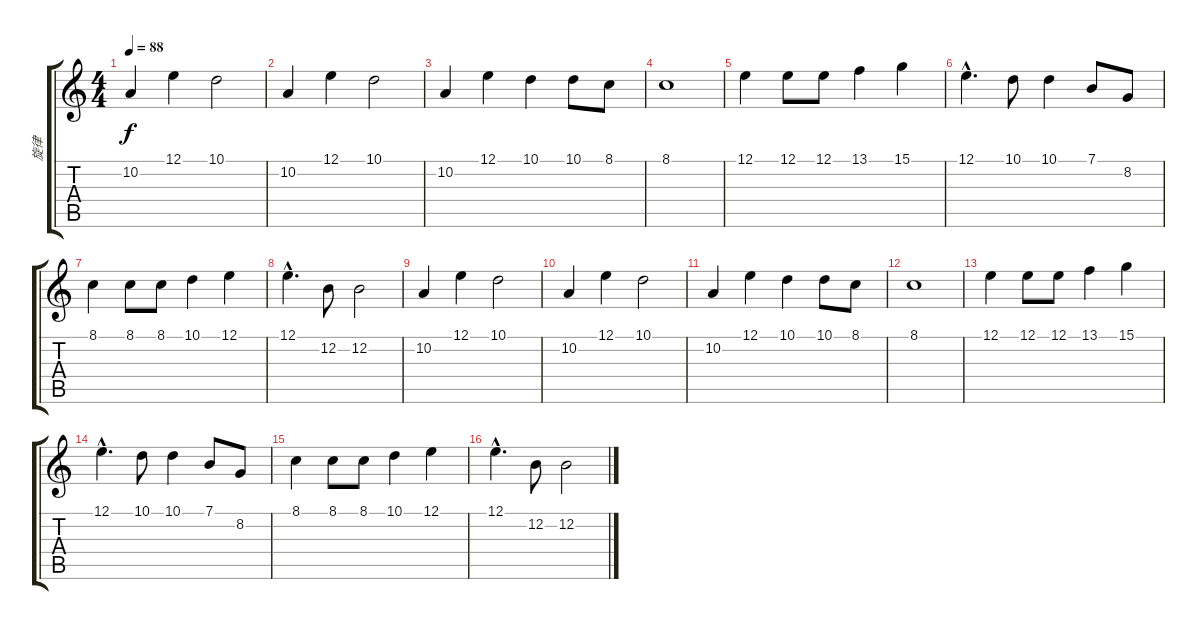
\track ("旋律" "旋律") {instrument viola}
\staff {score tabs}
\tuning (E4 B3 G3 D3 A2 E2) {hide}
\ts (4 4)
\tempo 88
\clef g2
\ks c
10.2.4{dy f instrument viola} 12.1.4 10.1.2 |
10.2.4 12.1.4 10.1.2 |
10.2.4 12.1.4 10.1.4 10.1.8 8.1.8 |
8.1.1 |
12.1.4 12.1.8 12.1.8 13.1.4 15.1.4 |
12.1{hac}.4{d} 10.1.8 10.1.4 7.1.8 8.2.8 |
8.1.4 8.1.8 8.1.8 10.1.4 12.1.4 |
12.1{hac}.4{d} 12.2.8 12.2.2 |
10.2.4 12.1.4 10.1.2 |
10.2.4 12.1.4 10.1.2 |
10.2.4 12.1.4 10.1.4 10.1.8 8.1.8 |
8.1.1 |
12.1.4 12.1.8 12.1.8 13.1.4 15.1.4 |
12.1{hac}.4{d} 10.1.8 10.1.4 7.1.8 8.2.8 |
8.1.4 8.1.8 8.1.8 10.1.4 12.1.4 |
12.1{hac}.4{d} 12.2.8 12.2.2
